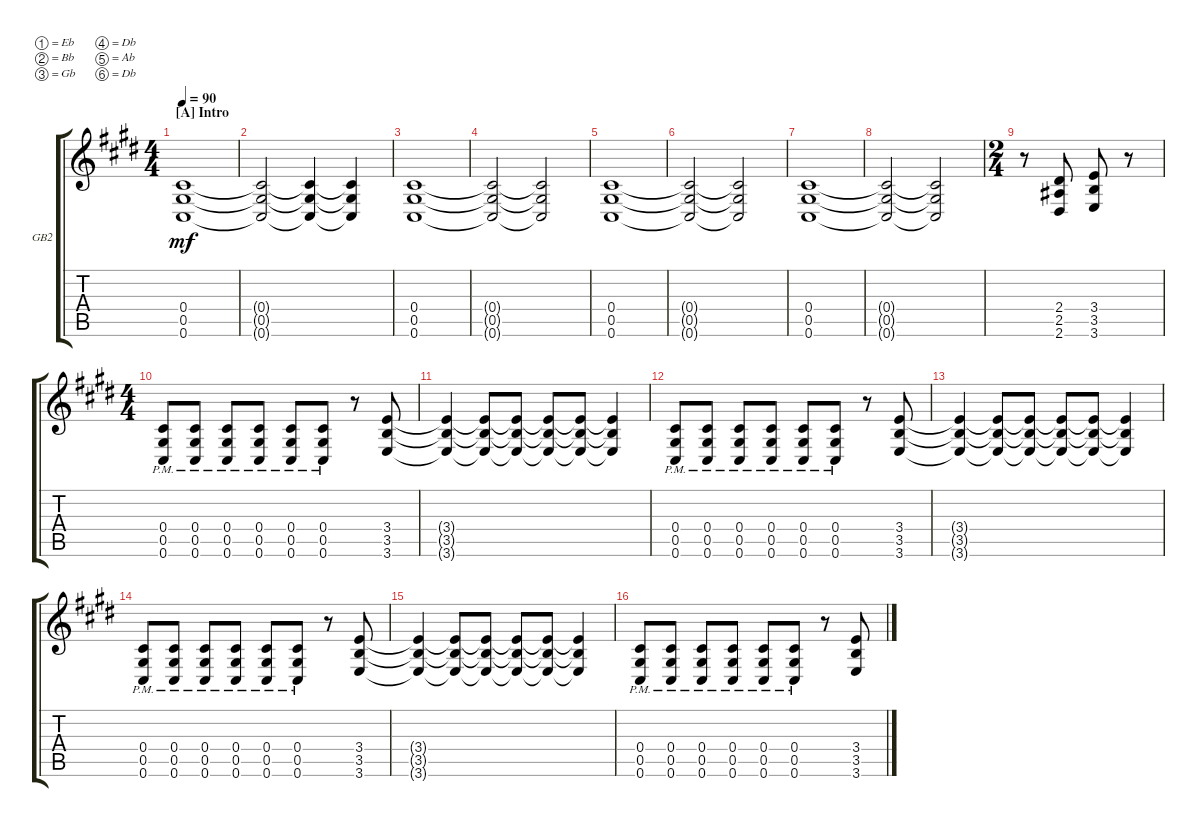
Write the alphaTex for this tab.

\defaultSystemsLayout 4
\bracketExtendMode groupsimilarinstruments
\firstSystemTrackNameOrientation horizontal
\otherSystemsTrackNameOrientation horizontal
\track ("Guitarra Base 2" "GB2") {multiBarRest instrument distortionguitar}
\staff {score tabs}
\tuning (Eb4 Bb3 Gb3 Db3 Ab2 Db2)
\ts (4 4)
\section ("A" "Intro")
\tempo 90
\clef g2
\ks e
(0.6 0.5 0.4).1{dy mf instrument distortionguitar} |
(0.6{t} 0.5{t} 0.4{t}).2 (0.6{t} 0.5{t} 0.4{t}).4 (0.6{t} 0.5{t} 0.4{t}).4 |
(0.6 0.5 0.4).1 |
(0.6{t} 0.5{t} 0.4{t}).2 (0.6{t} 0.5{t} 0.4{t}).2 |
(0.6 0.5 0.4).1 |
(0.6{t} 0.5{t} 0.4{t}).2 (0.6{t} 0.5{t} 0.4{t}).2 |
(0.6 0.5 0.4).1 |
(0.6{t} 0.5{t} 0.4{t}).2 (0.6{t} 0.5{t} 0.4{t}).2 |
\ts (2 4)
r.8 (2.6 2.5 2.4).8 (3.6 3.5 3.4).8 r.8 |
\ts (4 4)
(0.6{pm} 0.5{pm} 0.4{pm}).8 (0.4{pm} 0.5{pm} 0.6{pm}).8 (0.6{pm} 0.5{pm} 0.4{pm}).8 (0.4{pm} 0.5{pm} 0.6{pm}).8 (0.6{pm} 0.5{pm} 0.4{pm}).8 (0.4{pm} 0.5{pm} 0.6{pm}).8 r.8 (3.6 3.5 3.4).8 |
(3.4{t} 3.5{t} 3.6{t}).4 (3.5{t} 3.4{t} 3.6{t}).8 (3.4{t} 3.5{t} 3.6{t}).8 (3.6{t} 3.5{t} 3.4{t}).8 (3.5{t} 3.4{t} 3.6{t}).8 (3.5{t} 3.4{t} 3.6{t}).4 |
(0.6{pm} 0.5{pm} 0.4{pm}).8 (0.4{pm} 0.5{pm} 0.6{pm}).8 (0.6{pm} 0.5{pm} 0.4{pm}).8 (0.4{pm} 0.5{pm} 0.6{pm}).8 (0.6{pm} 0.5{pm} 0.4{pm}).8 (0.4{pm} 0.5{pm} 0.6{pm}).8 r.8 (3.6 3.5 3.4).8 |
(3.4{t} 3.5{t} 3.6{t}).4 (3.5{t} 3.4{t} 3.6{t}).8 (3.4{t} 3.5{t} 3.6{t}).8 (3.6{t} 3.5{t} 3.4{t}).8 (3.5{t} 3.4{t} 3.6{t}).8 (3.5{t} 3.4{t} 3.6{t}).4 |
(0.6{pm} 0.5{pm} 0.4{pm}).8 (0.4{pm} 0.5{pm} 0.6{pm}).8 (0.6{pm} 0.5{pm} 0.4{pm}).8 (0.4{pm} 0.5{pm} 0.6{pm}).8 (0.6{pm} 0.5{pm} 0.4{pm}).8 (0.4{pm} 0.5{pm} 0.6{pm}).8 r.8 (3.6 3.5 3.4).8 |
(3.4{t} 3.5{t} 3.6{t}).4 (3.5{t} 3.4{t} 3.6{t}).8 (3.4{t} 3.5{t} 3.6{t}).8 (3.6{t} 3.5{t} 3.4{t}).8 (3.5{t} 3.4{t} 3.6{t}).8 (3.5{t} 3.4{t} 3.6{t}).4 |
(0.6{pm} 0.5{pm} 0.4{pm}).8 (0.4{pm} 0.5{pm} 0.6{pm}).8 (0.6{pm} 0.5{pm} 0.4{pm}).8 (0.4{pm} 0.5{pm} 0.6{pm}).8 (0.6{pm} 0.5{pm} 0.4{pm}).8 (0.4{pm} 0.5{pm} 0.6{pm}).8 r.8 (3.6 3.5 3.4).8
